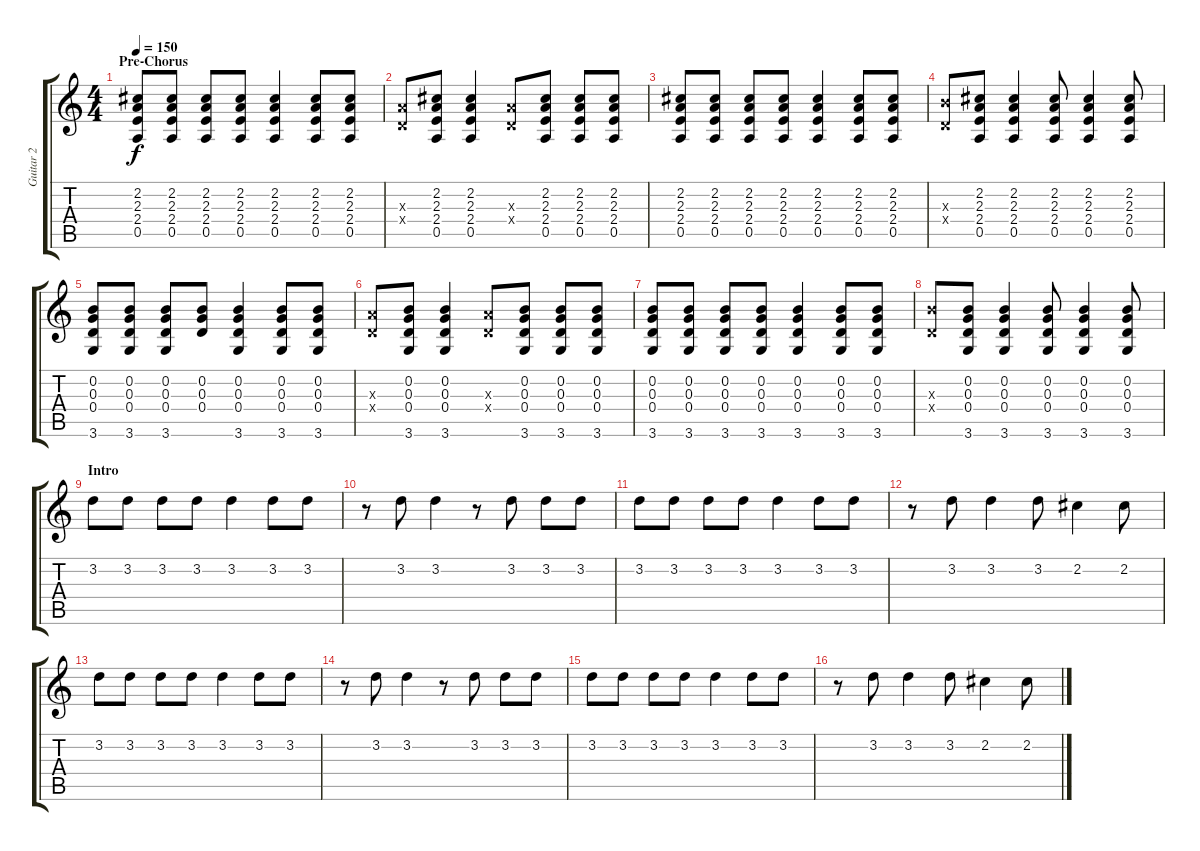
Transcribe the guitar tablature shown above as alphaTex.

\track ("Guitar 2" "Guitar 2") {instrument acousticguitarnylon}
\staff {score tabs}
\tuning (E4 B3 G3 D3 A2 E2) {hide}
\ts (4 4)
\section ("" "Pre-Chorus")
\tempo 150
\clef g2
\ks c
(2.2 2.3 2.4 0.5).8{dy f} (2.2 2.3 2.4 0.5).8 (2.2 2.3 2.4 0.5).8 (2.2 2.3 2.4 0.5).8 (2.2 2.3 2.4 0.5).4 (2.2 2.3 2.4 0.5).8 (2.2 2.3 2.4 0.5).8 |
(2.3{x} 0.4{x}).8 (2.2 2.3 2.4 0.5).8 (2.2 2.3 2.4 0.5).4 (2.3{x} 0.4{x}).8 (2.2 2.3 2.4 0.5).8 (2.2 2.3 2.4 0.5).8 (2.2 2.3 2.4 0.5).8 |
(2.2 2.3 2.4 0.5).8 (2.2 2.3 2.4 0.5).8 (2.2 2.3 2.4 0.5).8 (2.2 2.3 2.4 0.5).8 (2.2 2.3 2.4 0.5).4 (2.2 2.3 2.4 0.5).8 (2.2 2.3 2.4 0.5).8 |
(4.3{x} 0.4{x}).8 (2.2 2.3 2.4 0.5).8 (2.2 2.3 2.4 0.5).4 (2.2 2.3 2.4 0.5).8 (2.2 2.3 2.4 0.5).4 (2.2 2.3 2.4 0.5).8 |
(0.2 0.3 0.4 3.6).8 (0.2 0.3 0.4 3.6).8 (0.2 0.3 0.4 3.6).8 (0.2 0.3 0.4).8 (0.2 0.3 0.4 3.6).4 (0.2 0.3 0.4 3.6).8 (0.2 0.3 0.4 3.6).8 |
(2.3{x} 0.4{x}).8 (0.2 0.3 0.4 3.6).8 (0.2 0.3 0.4 3.6).4 (2.3{x} 0.4{x}).8 (0.2 0.3 0.4 3.6).8 (0.2 0.3 0.4 3.6).8 (0.2 0.3 0.4 3.6).8 |
(0.2 0.3 0.4 3.6).8 (0.2 0.3 0.4 3.6).8 (0.2 0.3 0.4 3.6).8 (0.2 0.3 0.4 3.6).8 (0.2 0.3 0.4 3.6).4 (0.2 0.3 0.4 3.6).8 (0.2 0.3 0.4 3.6).8 |
(4.3{x} 0.4{x}).8 (0.2 0.3 0.4 3.6).8 (0.2 0.3 0.4 3.6).4 (0.2 0.3 0.4 3.6).8 (0.2 0.3 0.4 3.6).4 (0.2 0.3 0.4 3.6).8 |
\section ("" "Intro")
3.2.8 3.2.8 3.2.8 3.2.8 3.2.4 3.2.8 3.2.8 |
r.8 3.2.8 3.2.4 r.8 3.2.8 3.2.8 3.2.8 |
3.2.8 3.2.8 3.2.8 3.2.8 3.2.4 3.2.8 3.2.8 |
r.8 3.2.8 3.2.4 3.2.8 2.2.4 2.2.8 |
3.2.8 3.2.8 3.2.8 3.2.8 3.2.4 3.2.8 3.2.8 |
r.8 3.2.8 3.2.4 r.8 3.2.8 3.2.8 3.2.8 |
3.2.8 3.2.8 3.2.8 3.2.8 3.2.4 3.2.8 3.2.8 |
r.8 3.2.8 3.2.4 3.2.8 2.2.4 2.2.8
